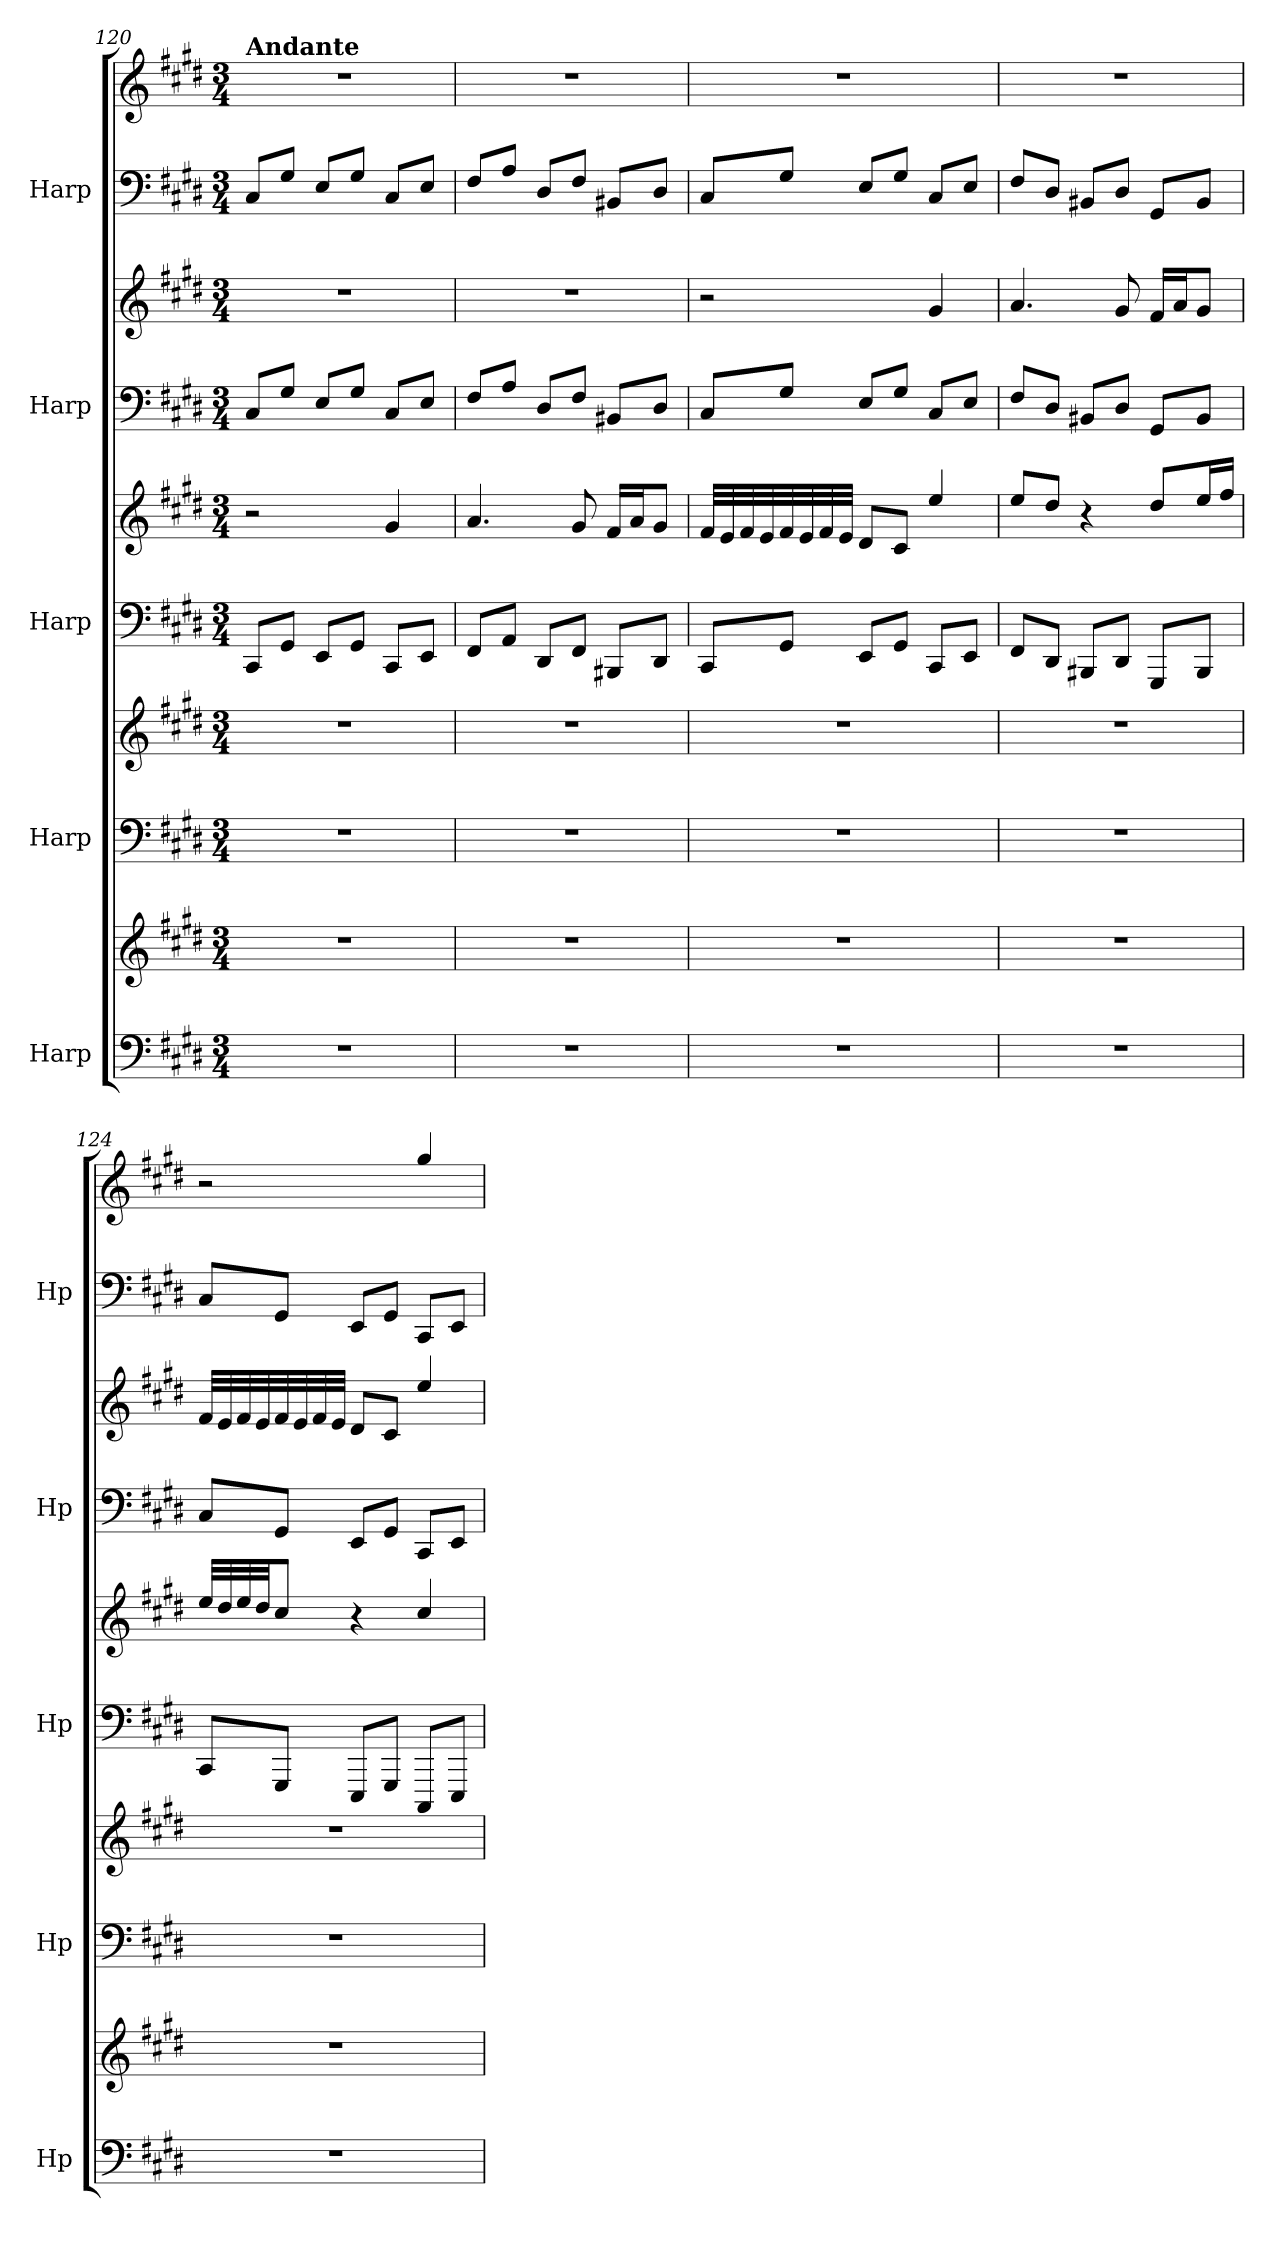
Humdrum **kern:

**kern	**kern	**kern	**kern	**kern	**kern	**kern	**kern	**kern	**kern
*part5	*part5	*part4	*part4	*part3	*part3	*part2	*part2	*part1	*part1
*staff10	*staff9	*staff8	*staff7	*staff6	*staff5	*staff4	*staff3	*staff2	*staff1
*I"Harp	*	*I"Harp	*	*I"Harp	*	*I"Harp	*	*I"Harp	*
*I'Hp	*	*I'Hp	*	*I'Hp	*	*I'Hp	*	*I'Hp	*
!!LO:PB:g=z
*clefF4	*clefG2	*clefF4	*clefG2	*clefF4	*clefG2	*clefF4	*clefG2	*clefF4	*clefG2
*k[f#c#g#d#]	*k[f#c#g#d#]	*k[f#c#g#d#]	*k[f#c#g#d#]	*k[f#c#g#d#]	*k[f#c#g#d#]	*k[f#c#g#d#]	*k[f#c#g#d#]	*k[f#c#g#d#]	*k[f#c#g#d#]
*M3/4	*M3/4	*M3/4	*M3/4	*M3/4	*M3/4	*M3/4	*M3/4	*M3/4	*M3/4
=120	=120	=120	=120	=120	=120	=120	=120	=120	=120
!	!	!	!	!	!	!	!	!	!LO:TX:a:B:t=Andante
2.r	2.r	2.r	2.r	8CC#/L	2r	8C#/L	2.r	8C#/L	2.r
.	.	.	.	8GG#/J	.	8G#/J	.	8G#/J	.
.	.	.	.	8EE/L	.	8E/L	.	8E/L	.
.	.	.	.	8GG#/J	.	8G#/J	.	8G#/J	.
.	.	.	.	8CC#/L	4g#/	8C#/L	.	8C#/L	.
.	.	.	.	8EE/J	.	8E/J	.	8E/J	.
=121	=121	=121	=121	=121	=121	=121	=121	=121	=121
2.r	2.r	2.r	2.r	8FF#/L	4.a/	8F#/L	2.r	8F#/L	2.r
.	.	.	.	8AA/J	.	8A/J	.	8A/J	.
.	.	.	.	8DD#/L	.	8D#/L	.	8D#/L	.
.	.	.	.	8FF#/J	8g#/	8F#/J	.	8F#/J	.
.	.	.	.	8BBB#X/L	16f#/LL	8BB#X/L	.	8BB#X/L	.
.	.	.	.	.	16a/J	.	.	.	.
.	.	.	.	8DD#/J	8g#/J	8D#/J	.	8D#/J	.
=122	=122	=122	=122	=122	=122	=122	=122	=122	=122
2.r	2.r	2.r	2.r	8CC#/L	32f#/LLL	8C#/L	2r	8C#/L	2.r
.	.	.	.	.	32e/	.	.	.	.
.	.	.	.	.	32f#/	.	.	.	.
.	.	.	.	.	32e/	.	.	.	.
.	.	.	.	8GG#/J	32f#/	8G#/J	.	8G#/J	.
.	.	.	.	.	32e/	.	.	.	.
.	.	.	.	.	32f#/	.	.	.	.
.	.	.	.	.	32e/JJJ	.	.	.	.
.	.	.	.	8EE/L	8d#/L	8E/L	.	8E/L	.
.	.	.	.	8GG#/J	8c#/J	8G#/J	.	8G#/J	.
.	.	.	.	8CC#/L	4ee/	8C#/L	4g#/	8C#/L	.
.	.	.	.	8EE/J	.	8E/J	.	8E/J	.
=123	=123	=123	=123	=123	=123	=123	=123	=123	=123
2.r	2.r	2.r	2.r	8FF#/L	8ee/L	8F#/L	4.a/	8F#/L	2.r
.	.	.	.	8DD#/J	8dd#/J	8D#/J	.	8D#/J	.
.	.	.	.	8BBB#X/L	4r	8BB#X/L	.	8BB#X/L	.
.	.	.	.	8DD#/J	.	8D#/J	8g#/	8D#/J	.
.	.	.	.	8GGG#/L	8dd#/L	8GG#/L	16f#/LL	8GG#/L	.
.	.	.	.	.	.	.	16a/J	.	.
.	.	.	.	8BBB#/J	16ee/L	8BB#/J	8g#/J	8BB#/J	.
.	.	.	.	.	16ff#/JJ	.	.	.	.
!!LO:PB:g=z
=124	=124	=124	=124	=124	=124	=124	=124	=124	=124
2.r	2.r	2.r	2.r	8CC#/L	32ee/LLL	8C#/L	32f#/LLL	8C#/L	2r
.	.	.	.	.	32dd#/	.	32e/	.	.
.	.	.	.	.	32ee/	.	32f#/	.	.
.	.	.	.	.	32dd#/JJ	.	32e/	.	.
.	.	.	.	8GGG#/J	8cc#/J	8GG#/J	32f#/	8GG#/J	.
.	.	.	.	.	.	.	32e/	.	.
.	.	.	.	.	.	.	32f#/	.	.
.	.	.	.	.	.	.	32e/JJJ	.	.
.	.	.	.	8EEE/L	4r	8EE/L	8d#/L	8EE/L	.
.	.	.	.	8GGG#/J	.	8GG#/J	8c#/J	8GG#/J	.
.	.	.	.	8CCC#/L	4cc#/	8CC#/L	4ee/	8CC#/L	4gg#/
.	.	.	.	8EEE/J	.	8EE/J	.	8EE/J	.
=	=	=	=	=	=	=	=	=	=
*-	*-	*-	*-	*-	*-	*-	*-	*-	*-
